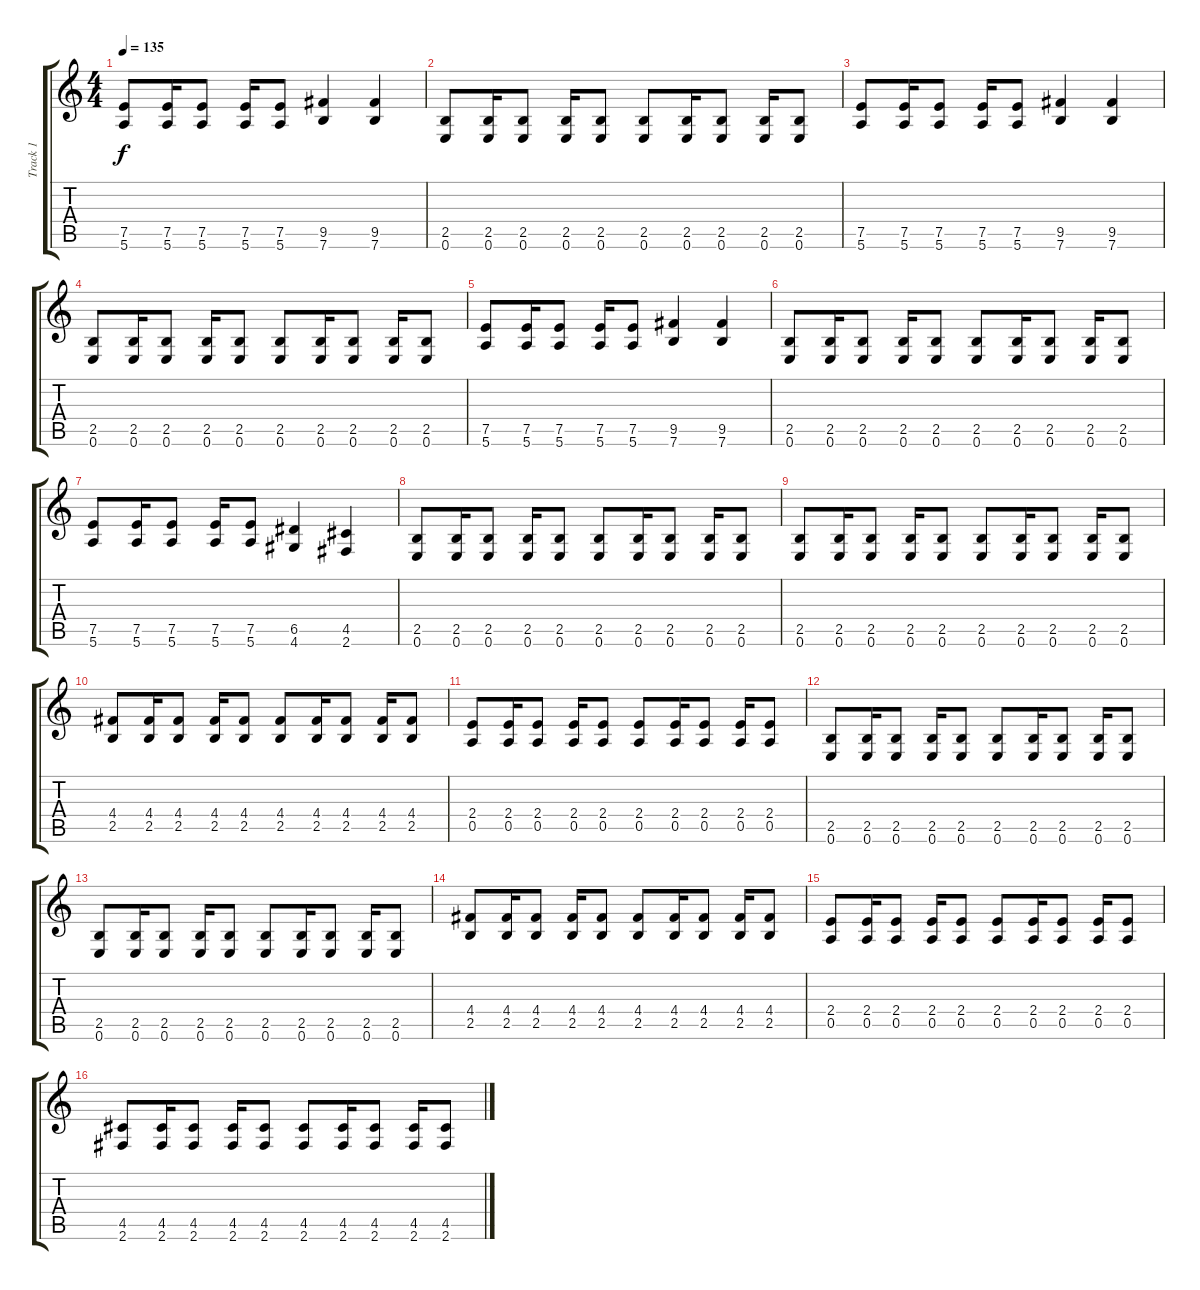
\track ("Track 1" "Track 1") {instrument overdrivenguitar}
\staff {score tabs}
\tuning (E4 B3 G3 D3 A2 E2) {hide}
\ts (4 4)
\tempo 135
\clef g2
\ks c
(7.5 5.6).8{dy f} (7.5 5.6).16 (7.5 5.6).8 (7.5 5.6).16 (7.5 5.6).8 (9.5 7.6).4 (9.5 7.6).4 |
(2.5 0.6).8 (2.5 0.6).16 (2.5 0.6).8 (2.5 0.6).16 (2.5 0.6).8 (2.5 0.6).8 (2.5 0.6).16 (2.5 0.6).8 (2.5 0.6).16 (2.5 0.6).8 |
(7.5 5.6).8 (7.5 5.6).16 (7.5 5.6).8 (7.5 5.6).16 (7.5 5.6).8 (9.5 7.6).4 (9.5 7.6).4 |
(2.5 0.6).8 (2.5 0.6).16 (2.5 0.6).8 (2.5 0.6).16 (2.5 0.6).8 (2.5 0.6).8 (2.5 0.6).16 (2.5 0.6).8 (2.5 0.6).16 (2.5 0.6).8 |
(7.5 5.6).8 (7.5 5.6).16 (7.5 5.6).8 (7.5 5.6).16 (7.5 5.6).8 (9.5 7.6).4 (9.5 7.6).4 |
(2.5 0.6).8 (2.5 0.6).16 (2.5 0.6).8 (2.5 0.6).16 (2.5 0.6).8 (2.5 0.6).8 (2.5 0.6).16 (2.5 0.6).8 (2.5 0.6).16 (2.5 0.6).8 |
(7.5 5.6).8 (7.5 5.6).16 (7.5 5.6).8 (7.5 5.6).16 (7.5 5.6).8 (6.5 4.6).4 (4.5 2.6).4 |
(2.5 0.6).8 (2.5 0.6).16 (2.5 0.6).8 (2.5 0.6).16 (2.5 0.6).8 (2.5 0.6).8 (2.5 0.6).16 (2.5 0.6).8 (2.5 0.6).16 (2.5 0.6).8 |
(2.5 0.6).8 (2.5 0.6).16 (2.5 0.6).8 (2.5 0.6).16 (2.5 0.6).8 (2.5 0.6).8 (2.5 0.6).16 (2.5 0.6).8 (2.5 0.6).16 (2.5 0.6).8 |
(4.4 2.5).8 (4.4 2.5).16 (4.4 2.5).8 (4.4 2.5).16 (4.4 2.5).8 (4.4 2.5).8 (4.4 2.5).16 (4.4 2.5).8 (4.4 2.5).16 (4.4 2.5).8 |
(2.4 0.5).8 (2.4 0.5).16 (2.4 0.5).8 (2.4 0.5).16 (2.4 0.5).8 (2.4 0.5).8 (2.4 0.5).16 (2.4 0.5).8 (2.4 0.5).16 (2.4 0.5).8 |
(2.5 0.6).8 (2.5 0.6).16 (2.5 0.6).8 (2.5 0.6).16 (2.5 0.6).8 (2.5 0.6).8 (2.5 0.6).16 (2.5 0.6).8 (2.5 0.6).16 (2.5 0.6).8 |
(2.5 0.6).8 (2.5 0.6).16 (2.5 0.6).8 (2.5 0.6).16 (2.5 0.6).8 (2.5 0.6).8 (2.5 0.6).16 (2.5 0.6).8 (2.5 0.6).16 (2.5 0.6).8 |
(4.4 2.5).8 (4.4 2.5).16 (4.4 2.5).8 (4.4 2.5).16 (4.4 2.5).8 (4.4 2.5).8 (4.4 2.5).16 (4.4 2.5).8 (4.4 2.5).16 (4.4 2.5).8 |
(2.4 0.5).8 (2.4 0.5).16 (2.4 0.5).8 (2.4 0.5).16 (2.4 0.5).8 (2.4 0.5).8 (2.4 0.5).16 (2.4 0.5).8 (2.4 0.5).16 (2.4 0.5).8 |
(4.5 2.6).8 (4.5 2.6).16 (4.5 2.6).8 (4.5 2.6).16 (4.5 2.6).8 (4.5 2.6).8 (4.5 2.6).16 (4.5 2.6).8 (4.5 2.6).16 (4.5 2.6).8
